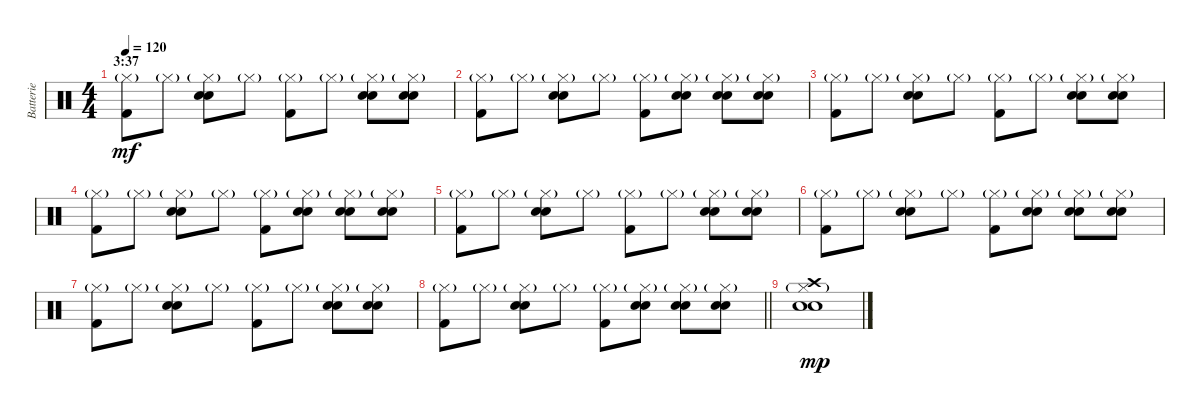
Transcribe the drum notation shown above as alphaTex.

\track ("Batterie " "Batterie ") {instrument percussion}
\staff {score}
\articulation defaults
\ts (4 4)
\section ("" "3:37")
\tempo 120
\clef neutral
\ks c
("Hi-Hat (closed)"{g} "Kick (hit) 2").8{dy mf} "Hi-Hat (closed)"{g}.8 ("Hi-Hat (closed)"{g} "Electric Snare (hit)" "Snare (hit) 2").8 "Hi-Hat (closed)"{g}.8 ("Hi-Hat (closed)"{g} "Kick (hit) 2").8 "Hi-Hat (closed)"{g}.8 ("Hi-Hat (closed)"{g} "Electric Snare (hit)" "Snare (hit) 2").8 ("Hi-Hat (closed)"{g} "Electric Snare (hit)" "Snare (hit) 2").8 |
("Hi-Hat (closed)"{g} "Kick (hit) 2").8 "Hi-Hat (closed)"{g}.8 ("Hi-Hat (closed)"{g} "Electric Snare (hit)" "Snare (hit) 2").8 "Hi-Hat (closed)"{g}.8 ("Hi-Hat (closed)"{g} "Kick (hit) 2").8 ("Hi-Hat (closed)"{g} "Electric Snare (hit)" "Snare (hit) 2").8 ("Hi-Hat (closed)"{g} "Electric Snare (hit)" "Snare (hit) 2").8 ("Hi-Hat (closed)"{g} "Electric Snare (hit)" "Snare (hit) 2").8 |
("Hi-Hat (closed)"{g} "Kick (hit) 2").8 "Hi-Hat (closed)"{g}.8 ("Hi-Hat (closed)"{g} "Electric Snare (hit)" "Snare (hit) 2").8 "Hi-Hat (closed)"{g}.8 ("Hi-Hat (closed)"{g} "Kick (hit) 2").8 "Hi-Hat (closed)"{g}.8 ("Hi-Hat (closed)"{g} "Electric Snare (hit)" "Snare (hit) 2").8 ("Hi-Hat (closed)"{g} "Electric Snare (hit)" "Snare (hit) 2").8 |
("Hi-Hat (closed)"{g} "Kick (hit) 2").8 "Hi-Hat (closed)"{g}.8 ("Hi-Hat (closed)"{g} "Electric Snare (hit)" "Snare (hit) 2").8 "Hi-Hat (closed)"{g}.8 ("Hi-Hat (closed)"{g} "Kick (hit) 2").8 ("Hi-Hat (closed)"{g} "Electric Snare (hit)" "Snare (hit) 2").8 ("Hi-Hat (closed)"{g} "Electric Snare (hit)" "Snare (hit) 2").8 ("Hi-Hat (closed)"{g} "Electric Snare (hit)" "Snare (hit) 2").8 |
("Hi-Hat (closed)"{g} "Kick (hit) 2").8 "Hi-Hat (closed)"{g}.8 ("Hi-Hat (closed)"{g} "Electric Snare (hit)" "Snare (hit) 2").8 "Hi-Hat (closed)"{g}.8 ("Hi-Hat (closed)"{g} "Kick (hit) 2").8 "Hi-Hat (closed)"{g}.8 ("Hi-Hat (closed)"{g} "Electric Snare (hit)" "Snare (hit) 2").8 ("Hi-Hat (closed)"{g} "Electric Snare (hit)" "Snare (hit) 2").8 |
("Hi-Hat (closed)"{g} "Kick (hit) 2").8 "Hi-Hat (closed)"{g}.8 ("Hi-Hat (closed)"{g} "Electric Snare (hit)" "Snare (hit) 2").8 "Hi-Hat (closed)"{g}.8 ("Hi-Hat (closed)"{g} "Kick (hit) 2").8 ("Hi-Hat (closed)"{g} "Electric Snare (hit)" "Snare (hit) 2").8 ("Hi-Hat (closed)"{g} "Electric Snare (hit)" "Snare (hit) 2").8 ("Hi-Hat (closed)"{g} "Electric Snare (hit)" "Snare (hit) 2").8 |
("Hi-Hat (closed)"{g} "Kick (hit) 2").8 "Hi-Hat (closed)"{g}.8 ("Hi-Hat (closed)"{g} "Electric Snare (hit)" "Snare (hit) 2").8 "Hi-Hat (closed)"{g}.8 ("Hi-Hat (closed)"{g} "Kick (hit) 2").8 "Hi-Hat (closed)"{g}.8 ("Hi-Hat (closed)"{g} "Electric Snare (hit)" "Snare (hit) 2").8 ("Hi-Hat (closed)"{g} "Electric Snare (hit)" "Snare (hit) 2").8 |
\barLineRight lightlight
("Hi-Hat (closed)"{g} "Kick (hit) 2").8 "Hi-Hat (closed)"{g}.8 ("Hi-Hat (closed)"{g} "Electric Snare (hit)" "Snare (hit) 2").8 "Hi-Hat (closed)"{g}.8 ("Hi-Hat (closed)"{g} "Kick (hit) 2").8 ("Hi-Hat (closed)"{g} "Electric Snare (hit)" "Snare (hit) 2").8 ("Hi-Hat (closed)"{g} "Electric Snare (hit)" "Snare (hit) 2").8 ("Hi-Hat (closed)"{g} "Electric Snare (hit)" "Snare (hit) 2").8 |
("Hi-Hat (closed)"{g} "Crash high (hit)" "Electric Snare (hit)" "Snare (hit) 2").1{dy mp}
